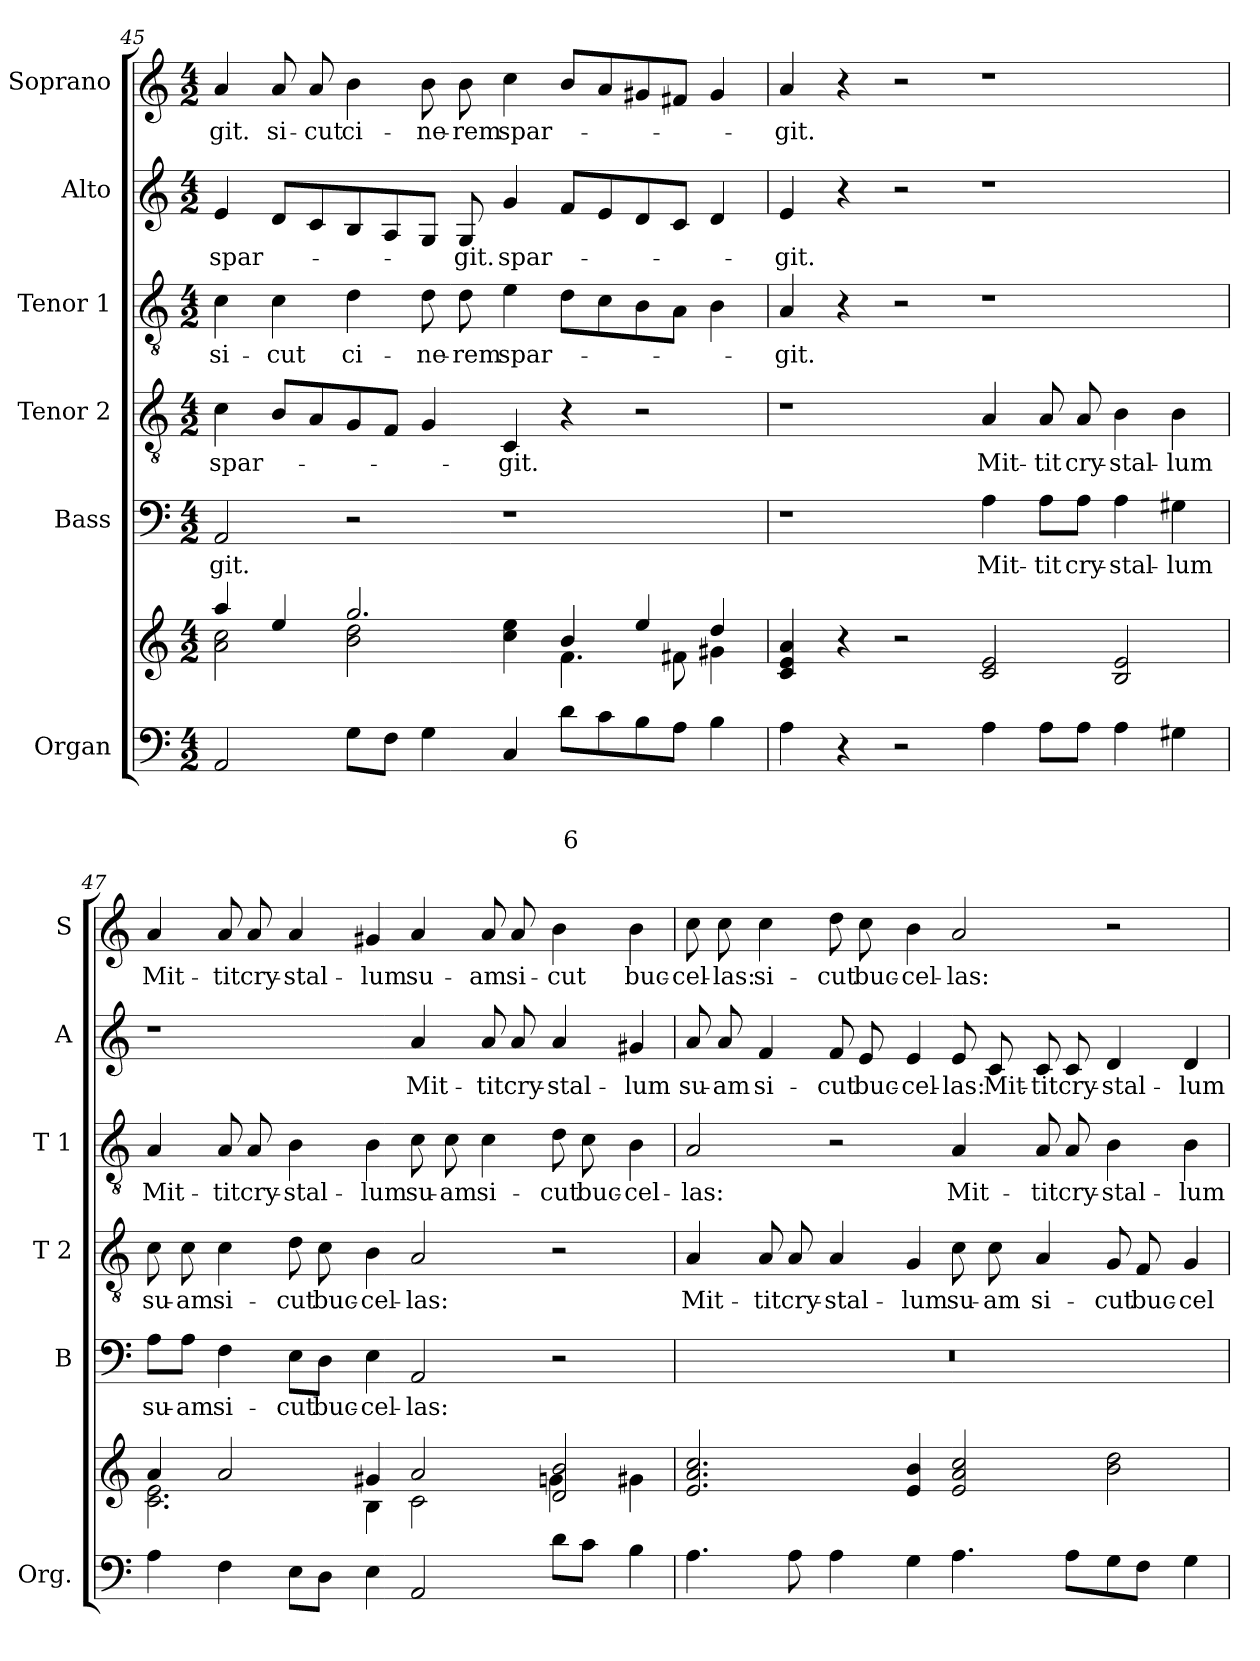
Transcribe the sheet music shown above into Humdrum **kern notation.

**kern	**text	**text	**text	**kern	**kern	**text	**kern	**text	**kern	**text	**kern	**text	**kern	**text
*part6	*part6	*part6	*part6	*part6	*part5	*part5	*part4	*part4	*part3	*part3	*part2	*part2	*part1	*part1
*staff7	*staff7	*staff7	*staff7	*staff6	*staff5	*staff5	*staff4	*staff4	*staff3	*staff3	*staff2	*staff2	*staff1	*staff1
*I"Organ	*	*	*	*	*I"Bass	*	*I"Tenor 2	*	*I"Tenor 1	*	*I"Alto	*	*I"Soprano	*
*I'Org.	*	*	*	*	*I'B	*	*I'T 2	*	*I'T 1	*	*I'A	*	*I'S	*
!!LO:LB:g=z
*clefF4	*	*	*	*clefG2	*clefF4	*	*clefGv2	*	*clefGv2	*	*clefG2	*	*clefG2	*
*k[]	*	*	*	*k[]	*k[]	*	*k[]	*	*k[]	*	*k[]	*	*k[]	*
*C:	*	*	*	*C:	*C:	*	*C:	*	*C:	*	*C:	*	*C:	*
*M4/2	*	*	*	*M4/2	*M4/2	*	*M4/2	*	*M4/2	*	*M4/2	*	*M4/2	*
=45	=45	=45	=45	=45	=45	=45	=45	=45	=45	=45	=45	=45	=45	=45
*	*	*	*	*^	*	*	*	*	*	*	*	*	*	*
!	!	!	!	!	!	!	!LO:LY:b	!	!LO:LY:b	!	!LO:LY:b	!	!LO:LY:b	!	!LO:LY:b
2AA/	.	.	.	4aa!/	2a!\ 2cc!\	2AA/	-git.	4c\	spar-	4c\	si-	4e/	spar-	4a/	-git.
!	!	!	!	!	!	!	!	!	!	!	!LO:LY:b	!	!	!	!LO:LY:b
.	.	.	.	4ee!/	.	.	.	8B/L	.	4c\	-cut	8d/L	.	8a/	si-
!	!	!	!	!	!	!	!	!	!	!	!	!	!	!	!LO:LY:b
.	.	.	.	.	.	.	.	8A/	.	.	.	8c/	.	8a/	-cut
!	!	!	!	!	!	!	!	!	!	!	!LO:LY:b	!	!	!	!LO:LY:b
8G\L	.	.	.	2.gg!/	2b!\ 2dd!\	2r	.	8G/	.	4d\	ci-	8B/	.	4b\	ci-
8F\J	.	.	.	.	.	.	.	8F/J	.	.	.	8A/	.	.	.
!	!	!	!	!	!	!	!	!	!	!	!LO:LY:b	!	!	!	!LO:LY:b
4G\	.	.	.	.	.	.	.	4G/	.	8d\	-ne-	8G/J	.	8b\	-ne-
!	!	!	!	!	!	!	!	!	!	!	!LO:LY:b	!	!LO:LY:b	!	!LO:LY:b
.	.	.	.	.	.	.	.	.	.	8d\	-rem	8G/	-git.	8b\	-rem
!	!	!	!	!	!	!	!	!	!LO:LY:b	!	!LO:LY:b	!	!LO:LY:b	!	!LO:LY:b
4C/	.	.	.	.	4cc!\ 4ee!\	1r	.	4C/	-git.	4e\	spar-	4g/	spar-	4cc\	spar-
!	!	!	!LO:LY:b	!	!	!	!	!	!	!	!	!	!	!	!
8d\L	.	.	6	4b!/	4.f!\	.	.	4r	.	8d\L	.	8f/L	.	8b/L	.
8c\	.	.	.	.	.	.	.	.	.	8c\	.	8e/	.	8a/	.
8B\	.	.	.	4ee!/	.	.	.	2r	.	8B\	.	8d/	.	8g#X/	.
8A\J	.	.	.	.	8f#X!\	.	.	.	.	8A\J	.	8c/J	.	8f#X/J	.
4B\	.	.	.	4dd!/	4g#X!\	.	.	.	.	4B\	.	4d/	.	4g#/	.
=46	=46	=46	=46	=46	=46	=46	=46	=46	=46	=46	=46	=46	=46	=46	=46
!	!	!	!	!	!	!	!	!	!	!	!LO:LY:b	!	!LO:LY:b	!	!LO:LY:b
*	*	*	*	*v	*v	*	*	*	*	*	*	*	*	*	*
4A\	.	.	.	4c!/ 4e!/ 4a!/	1r	.	1r	.	4A/	-git.	4e/	-git.	4a/	-git.
4r	.	.	.	4r	.	.	.	.	4r	.	4r	.	4r	.
2r	.	.	.	2r	.	.	.	.	2r	.	2r	.	2r	.
!	!	!	!	!	!	!LO:LY:b	!	!LO:LY:b	!	!	!	!	!	!
4A\	.	.	.	2c!/ 2e!/	4A\	Mit-	4A/	Mit-	1r	.	1r	.	1r	.
!	!	!	!	!	!	!LO:LY:b	!	!LO:LY:b	!	!	!	!	!	!
8A\L	.	.	.	.	8A\L	-tit	8A/	-tit	.	.	.	.	.	.
!	!	!	!	!	!	!LO:LY:b	!	!LO:LY:b	!	!	!	!	!	!
8A\J	.	.	.	.	8A\J	cry-	8A/	cry-	.	.	.	.	.	.
!	!	!	!	!	!	!LO:LY:b	!	!LO:LY:b	!	!	!	!	!	!
4A\	.	.	.	2B!/ 2e!/	4A\	-stal-	4B\	-stal-	.	.	.	.	.	.
!	!	!	!	!	!	!LO:LY:b	!	!LO:LY:b	!	!	!	!	!	!
4G#X\	.	.	.	.	4G#X\	-lum	4B\	-lum	.	.	.	.	.	.
!!LO:PB:g=z
=47	=47	=47	=47	=47	=47	=47	=47	=47	=47	=47	=47	=47	=47	=47
*	*	*	*	*^	*	*	*	*	*	*	*	*	*	*
!	!	!	!	!	!	!	!LO:LY:b	!	!LO:LY:b	!	!LO:LY:b	!	!	!	!LO:LY:b
4A\	.	.	.	4a!/	2.c!\ 2.e!\	8A\L	su-	8c\	su-	4A/	Mit-	1r	.	4a/	Mit-
!	!	!	!	!	!	!	!LO:LY:b	!	!LO:LY:b	!	!	!	!	!	!
.	.	.	.	.	.	8A\J	-am	8c\	-am	.	.	.	.	.	.
!	!	!	!	!	!	!	!LO:LY:b	!	!LO:LY:b	!	!LO:LY:b	!	!	!	!LO:LY:b
4F\	.	.	.	2a!/	.	4F\	si-	4c\	si-	8A/	-tit	.	.	8a/	-tit
!	!	!	!	!	!	!	!	!	!	!	!LO:LY:b	!	!	!	!LO:LY:b
.	.	.	.	.	.	.	.	.	.	8A/	cry-	.	.	8a/	cry-
!	!	!	!	!	!	!	!LO:LY:b	!	!LO:LY:b	!	!LO:LY:b	!	!	!	!LO:LY:b
8E\L	.	.	.	.	.	8E\L	-cut	8d\	-cut	4B\	-stal-	.	.	4a/	-stal-
!	!	!	!	!	!	!	!LO:LY:b	!	!LO:LY:b	!	!	!	!	!	!
8D\J	.	.	.	.	.	8D\J	buc-	8c\	buc-	.	.	.	.	.	.
!	!	!	!	!	!	!	!LO:LY:b	!	!LO:LY:b	!	!LO:LY:b	!	!	!	!LO:LY:b
4E\	.	.	.	4g#X!/	4B!\	4E\	-cel-	4B\	-cel-	4B\	-lum	.	.	4g#X/	-lum
!	!	!	!	!	!	!	!LO:LY:b	!	!LO:LY:b	!	!LO:LY:b	!	!LO:LY:b	!	!LO:LY:b
2AA/	.	.	.	2a!/	2c!\	2AA/	-las:	2A/	-las:	8c\	su-	4a/	Mit-	4a/	su-
!	!	!	!	!	!	!	!	!	!	!	!LO:LY:b	!	!	!	!
.	.	.	.	.	.	.	.	.	.	8c\	-am	.	.	.	.
!	!	!	!	!	!	!	!	!	!	!	!LO:LY:b	!	!LO:LY:b	!	!LO:LY:b
.	.	.	.	.	.	.	.	.	.	4c\	si-	8a/	-tit	8a/	-am
!	!	!	!	!	!	!	!	!	!	!	!	!	!LO:LY:b	!	!LO:LY:b
.	.	.	.	.	.	.	.	.	.	.	.	8a/	cry-	8a/	si-
!	!	!	!	!	!	!	!	!	!	!	!LO:LY:b	!	!LO:LY:b	!	!LO:LY:b
8d\L	.	.	.	2d!/ 2b!/	4g!\	2r	.	2r	.	8d\	-cut	4a/	-stal-	4b\	-cut
!	!	!	!	!	!	!	!	!	!	!	!LO:LY:b	!	!	!	!
8c\J	.	.	.	.	.	.	.	.	.	8c\	buc-	.	.	.	.
!	!	!	!	!	!	!	!	!	!	!	!LO:LY:b	!	!LO:LY:b	!	!LO:LY:b
4B\	.	.	.	.	4g#X!\	.	.	.	.	4B\	-cel-	4g#X/	-lum	4b\	buc-
=48	=48	=48	=48	=48	=48	=48	=48	=48	=48	=48	=48	=48	=48	=48	=48
!	!	!	!	!	!	!	!	!	!LO:LY:b	!	!LO:LY:b	!	!LO:LY:b	!	!LO:LY:b
*	*	*	*	*v	*v	*	*	*	*	*	*	*	*	*	*
4.A\	.	.	.	2.e!/ 2.a!/ 2.cc!/	0r	.	4A/	Mit-	2A/	-las:	8a/	su-	8cc\	-cel-
!	!	!	!	!	!	!	!	!	!	!	!	!LO:LY:b	!	!LO:LY:b
.	.	.	.	.	.	.	.	.	.	.	8a/	-am	8cc\	-las:
!	!	!	!	!	!	!	!	!LO:LY:b	!	!	!	!LO:LY:b	!	!LO:LY:b
.	.	.	.	.	.	.	8A/	-tit	.	.	4f/	si-	4cc\	si-
!	!	!	!	!	!	!	!	!LO:LY:b	!	!	!	!	!	!
8A\	.	.	.	.	.	.	8A/	cry-	.	.	.	.	.	.
!	!	!	!	!	!	!	!	!LO:LY:b	!	!	!	!LO:LY:b	!	!LO:LY:b
4A\	.	.	.	.	.	.	4A/	-stal-	2r	.	8f/	-cut	8dd\	-cut
!	!	!	!	!	!	!	!	!	!	!	!	!LO:LY:b	!	!LO:LY:b
.	.	.	.	.	.	.	.	.	.	.	8e/	buc-	8cc\	buc-
!	!	!	!	!	!	!	!	!LO:LY:b	!	!	!	!LO:LY:b	!	!LO:LY:b
4G\	.	.	.	4e!/ 4b!/	.	.	4G/	-lum	.	.	4e/	-cel-	4b\	-cel-
!	!	!	!	!	!	!	!	!LO:LY:b	!	!LO:LY:b	!	!LO:LY:b	!	!LO:LY:b
4.A\	.	.	.	2e!/ 2a!/ 2cc!/	.	.	8c\	su-	4A/	Mit-	8e/	-las:	2a/	-las:
!	!	!	!	!	!	!	!	!LO:LY:b	!	!	!	!LO:LY:b	!	!
.	.	.	.	.	.	.	8c\	-am	.	.	8c/	Mit-	.	.
!	!	!	!	!	!	!	!	!LO:LY:b	!	!LO:LY:b	!	!LO:LY:b	!	!
.	.	.	.	.	.	.	4A/	si-	8A/	-tit	8c/	-tit	.	.
!	!	!	!	!	!	!	!	!	!	!LO:LY:b	!	!LO:LY:b	!	!
8A\L	.	.	.	.	.	.	.	.	8A/	cry-	8c/	cry-	.	.
!	!	!	!	!	!	!	!	!LO:LY:b	!	!LO:LY:b	!	!LO:LY:b	!	!
8G\	.	.	.	2b!\ 2dd!\	.	.	8G/	-cut	4B\	-stal-	4d/	-stal-	2r	.
!	!	!	!	!	!	!	!	!LO:LY:b	!	!	!	!	!	!
8F\J	.	.	.	.	.	.	8F/	buc-	.	.	.	.	.	.
!	!	!	!	!	!	!	!	!LO:LY:b	!	!LO:LY:b	!	!LO:LY:b	!	!
4G\	.	.	.	.	.	.	4G/	-cel-	4B\	-lum	4d/	-lum	.	.
=	=	=	=	=	=	=	=	=	=	=	=	=	=	=
*-	*-	*-	*-	*-	*-	*-	*-	*-	*-	*-	*-	*-	*-	*-
